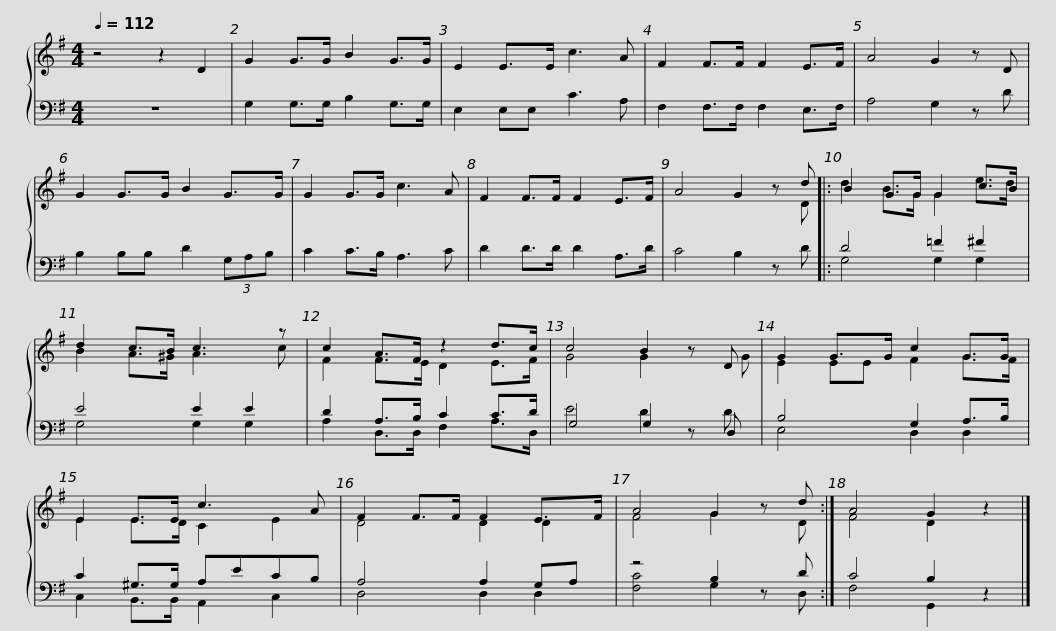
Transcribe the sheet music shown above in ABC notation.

X:1
%%score { ( 1 3 ) | ( 2 4 ) }
L:1/8
Q:1/4=112
M:4/4
I:linebreak $
K:G
V:1 treble
V:3 treble
V:2 bass
V:4 bass
V:1
 z4 z2 D2 | G2 G>G B2 G>G | E2 E>E c3 A | F2 F>F F2 E>F | A4 G2 z D | %5
 G2 G>G B2 G>G |$ G2 G>G c3 A | F2 F>F F2 E>F | A4 G2 z d |: B2 G>G G2 c>B | %10
 d2 c>B c3 z |$ c2 A>F z2 d>c | c4 B2 z D | G2 G>G c2 G>G | E2 E>E c3 A |$ %15
 F2 F>F F2 E>F | A4 G2 z d :| A4 G2 z2 |] %18
V:2
 z8 | G,2 G,>G, B,2 G,>G, | E,2 E,E, C3 A, | F,2 F,>F, F,2 E,>F, | A,4 G,2 z D | %5
 B,2 B,B, D2 (3G,A,B, |$ C2 C>B, A,3 C | D2 D>D D2 A,>D | C4 B,2 z D |: D4 =F2 ^F2 | %10
 E4 E2 E2 |$ D2 A,>B, C2 C>D | G,4 G,2 z D, | B,4 G,2 A,>B, | C2 ^G,>G, A,ECB, |$ %15
 A,4 A,2 G,A, | z4 B,2 z D :| C4 B,2 z2 |] %18
V:3
 x8 | x8 | x8 | x8 | x8 | %5
 x8 |$ x8 | x8 | x7 D |: d2 B>G G2 e>d | %10
 B2 A>^G A3 c |$ F2 F>E D2 E>F | G4 G2 z G | E2 EE F2 G>F | E2 E>D C2 E2 |$ %15
 D4 D2 D2 | F4 G2 z D :| F4 D2 z2 |] %18
V:4
 x8 | x8 | x8 | x8 | x8 | %5
 x8 |$ x8 | x8 | x8 |: G,4 G,2 G,2 | %10
 G,4 G,2 G,2 |$ A,2 D,>D, F,2 A,>D, | E4 D2 z D | E,4 D,2 D,2 | C,2 B,,>B,, A,,2 C,2 |$ %15
 D,4 D,2 D,2 | [F,C]4 G,2 z D, :| F,4 G,,2 z2 |] %18
